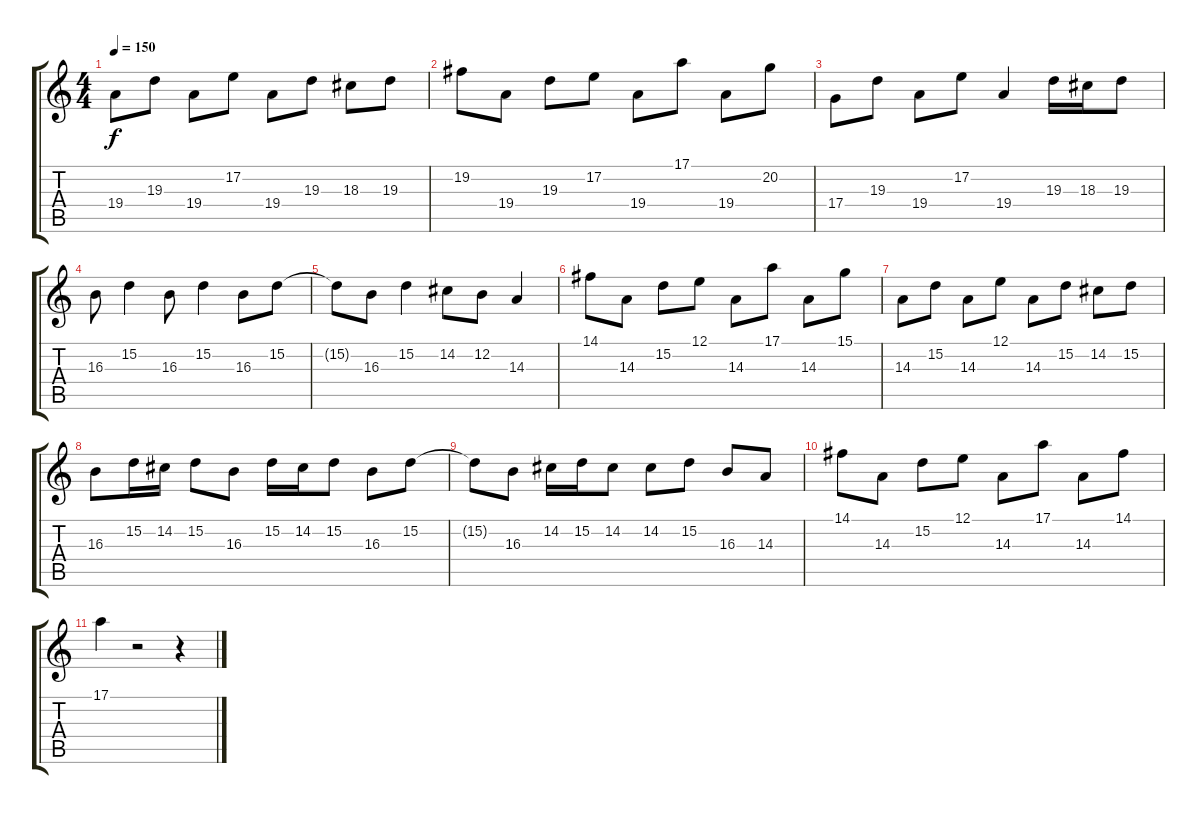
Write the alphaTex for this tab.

\track "" {instrument stringensemble1}
\staff {score tabs}
\tuning (E4 B3 G3 D3 A2 E2) {hide}
\ts (4 4)
\tempo 150
\clef g2
\ks c
19.4.8{dy f} 19.3.8 19.4.8 17.2.8 19.4.8 19.3.8 18.3.8 19.3.8 |
19.2.8 19.4.8 19.3.8 17.2.8 19.4.8 17.1.8 19.4.8 20.2.8 |
17.4.8 19.3.8 19.4.8 17.2.8 19.4.4 19.3.16 18.3.16 19.3.8 |
16.3.8 15.2.4 16.3.8 15.2.4 16.3.8 15.2.8 |
15.2{t}.8 16.3.8 15.2.4 14.2.8 12.2.8 14.3.4 |
14.1.8 14.3.8 15.2.8 12.1.8 14.3.8 17.1.8 14.3.8 15.1.8 |
14.3.8 15.2.8 14.3.8 12.1.8 14.3.8 15.2.8 14.2.8 15.2.8 |
16.3.8 15.2.16 14.2.16 15.2.8 16.3.8 15.2.16 14.2.16 15.2.8 16.3.8 15.2.8 |
15.2{t}.8 16.3.8 14.2.16 15.2.16 14.2.8 14.2.8 15.2.8 16.3.8 14.3.8 |
14.1.8 14.3.8 15.2.8 12.1.8 14.3.8 17.1.8 14.3.8 14.1.8 |
17.1.4 r.2 r.4
